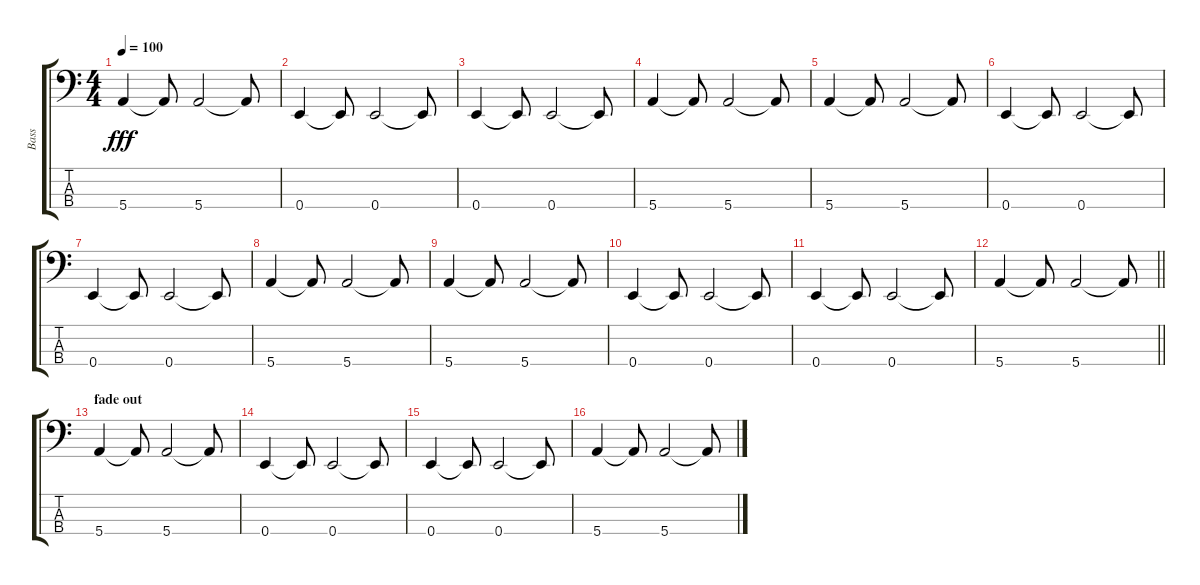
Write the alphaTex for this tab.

\track ("Bass" "Bass") {instrument electricbassfinger}
\staff {score tabs}
\tuning (G2 D2 A1 E1) {hide}
\ts (4 4)
\tempo 100
\clef f4
\ks c
5.4.4{dy fff} 5.4{t}.8 5.4.2 5.4{t}.8 |
0.4.4 0.4{t}.8 0.4.2 0.4{t}.8 |
0.4.4 0.4{t}.8 0.4.2 0.4{t}.8 |
5.4.4 5.4{t}.8 5.4.2 5.4{t}.8 |
5.4.4 5.4{t}.8 5.4.2 5.4{t}.8 |
0.4.4 0.4{t}.8 0.4.2 0.4{t}.8 |
0.4.4 0.4{t}.8 0.4.2 0.4{t}.8 |
5.4.4 5.4{t}.8 5.4.2 5.4{t}.8 |
5.4.4 5.4{t}.8 5.4.2 5.4{t}.8 |
0.4.4 0.4{t}.8 0.4.2 0.4{t}.8 |
0.4.4 0.4{t}.8 0.4.2 0.4{t}.8 |
\barLineRight lightlight
5.4.4 5.4{t}.8 5.4.2 5.4{t}.8 |
\section ("" "fade out")
5.4.4 5.4{t}.8 5.4.2 5.4{t}.8 |
0.4.4 0.4{t}.8 0.4.2 0.4{t}.8 |
0.4.4 0.4{t}.8 0.4.2 0.4{t}.8 |
5.4.4 5.4{t}.8 5.4.2 5.4{t}.8
